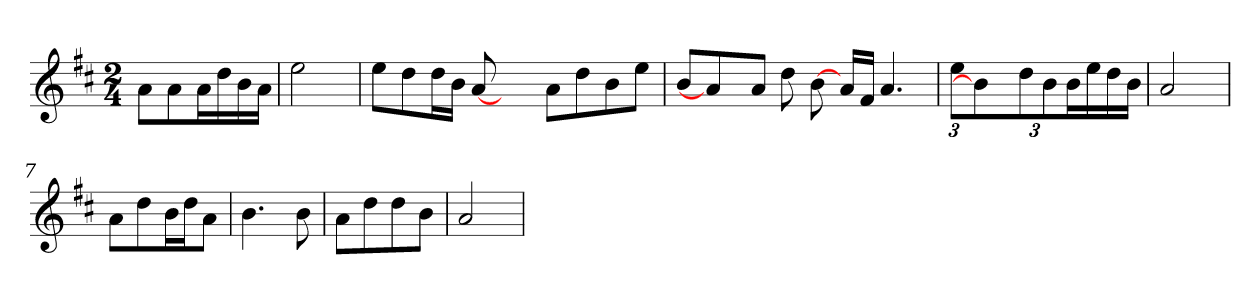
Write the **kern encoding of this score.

**kern
*part1
*staff1
*clefG2
*k[f#c#]
*D:
*M2/4
=1
8a\L
8a\
16a\L
16dd\
16b\
16a\JJ
=2
2ee\
=3
8ee\L
8dd\
16dd\L
16b\JJ
[8a/
4ryy
8a\L
8dd\
8b\
8ee\J
=4
8b/L
4a/]
8a/J
8dd\
[8b\
16a/LL
16f#/JJ
4.a/
=5
*Xbrackettup
12ee\L
4b\]
12dd\
12b\
16b\L
16ee\
16dd\
16b\JJ
=6
2a/
=7
8a\L
8dd\
16b\L
16dd\J
8a\J
=8
4.b\
8b\
!!LO:LB:g=z
=9
8a\L
8dd\
8dd\
8b\J
=10
2a/
=
*-
